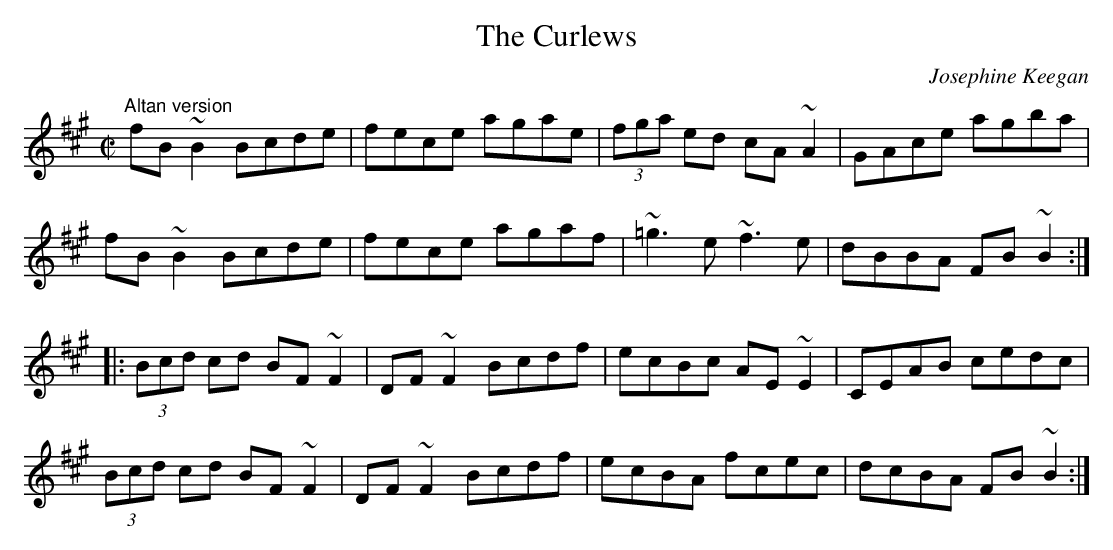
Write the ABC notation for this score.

X:1
T:Curlews, The
M:C|
L:1/8
C:Josephine Keegan
K:BDor
"Altan version"
fB~B2 Bcde|fece agae|(3fga ed cA~A2|GAce agba|!
fB~B2 Bcde|fece agaf|~=g3e ~f3e|dBBA FB~B2:|!
|:(3Bcd cd BF~F2|DF~F2 Bcdf|ecBc AE~E2|CEAB cedc|!
(3Bcd cd BF~F2|DF~F2 Bcdf|ecBA fcec|dcBA FB~B2:|]!
